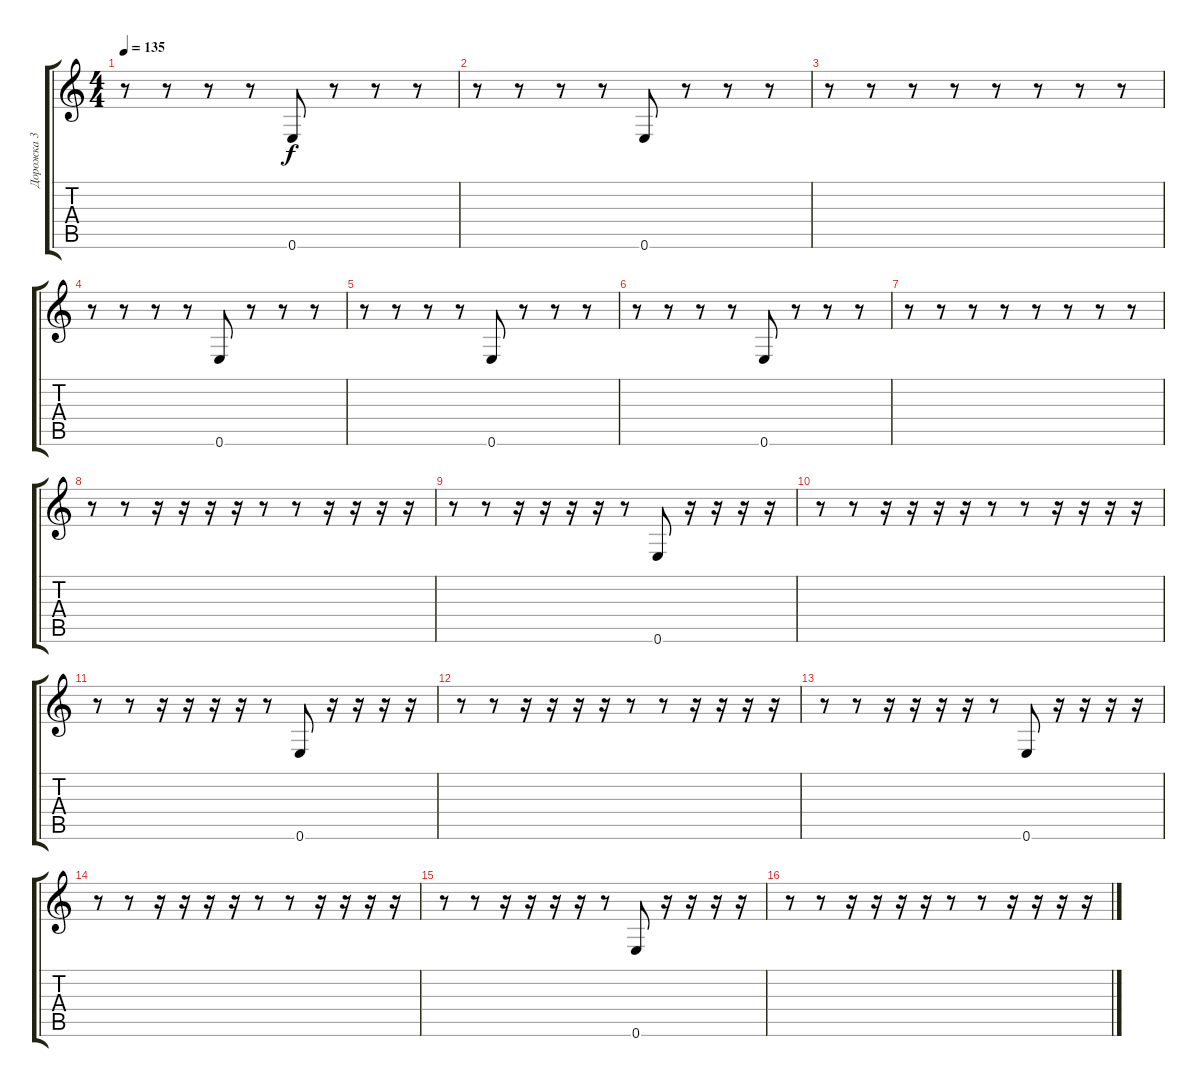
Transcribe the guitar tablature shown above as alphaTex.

\track ("Дорожка 3" "Дорожка 3") {instrument electricbasspick}
\staff {score tabs}
\tuning (E4 B3 G3 D3 A2 E2) {hide}
\ts (4 4)
\tempo 135
\clef g2
\ks c
r.8{dy f} r.8 r.8 r.8 0.6.8 r.8 r.8 r.8 |
r.8 r.8 r.8 r.8 0.6.8 r.8 r.8 r.8 |
r.8 r.8 r.8 r.8 r.8 r.8 r.8 r.8 |
r.8 r.8 r.8 r.8 0.6.8 r.8 r.8 r.8 |
r.8 r.8 r.8 r.8 0.6.8 r.8 r.8 r.8 |
r.8 r.8 r.8 r.8 0.6.8 r.8 r.8 r.8 |
r.8 r.8 r.8 r.8 r.8 r.8 r.8 r.8 |
r.8 r.8 r.16 r.16 r.16 r.16 r.8 r.8 r.16 r.16 r.16 r.16 |
r.8 r.8 r.16 r.16 r.16 r.16 r.8 0.6.8 r.16 r.16 r.16 r.16 |
r.8 r.8 r.16 r.16 r.16 r.16 r.8 r.8 r.16 r.16 r.16 r.16 |
r.8 r.8 r.16 r.16 r.16 r.16 r.8 0.6.8 r.16 r.16 r.16 r.16 |
r.8 r.8 r.16 r.16 r.16 r.16 r.8 r.8 r.16 r.16 r.16 r.16 |
r.8 r.8 r.16 r.16 r.16 r.16 r.8 0.6.8 r.16 r.16 r.16 r.16 |
r.8 r.8 r.16 r.16 r.16 r.16 r.8 r.8 r.16 r.16 r.16 r.16 |
r.8 r.8 r.16 r.16 r.16 r.16 r.8 0.6.8 r.16 r.16 r.16 r.16 |
r.8 r.8 r.16 r.16 r.16 r.16 r.8 r.8 r.16 r.16 r.16 r.16
